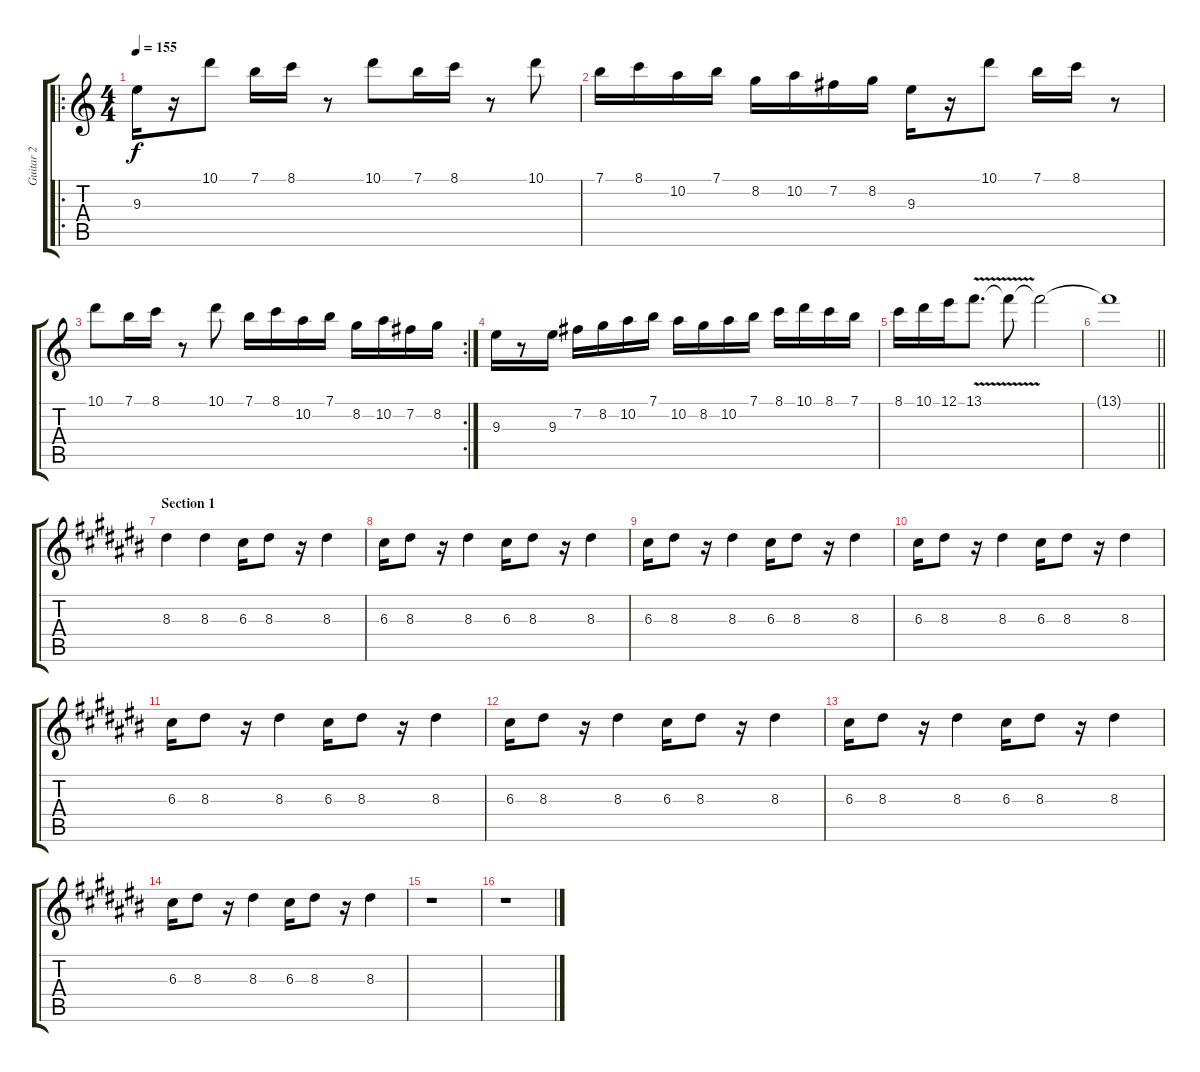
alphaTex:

\track ("Guitar 2" "Guitar 2") {instrument overdrivenguitar}
\staff {score tabs}
\tuning (E4 B3 G3 D3 A2 E2) {hide}
\ro
\ts (4 4)
\tempo 155
\clef g2
\ks c
9.3.16{dy f} r.16 10.1.8 7.1.16 8.1.16 r.8 10.1.8 7.1.16 8.1.16 r.8 10.1.8 |
7.1.16 8.1.16 10.2.16 7.1.16 8.2.16 10.2.16 7.2.16 8.2.16 9.3.16 r.16 10.1.8 7.1.16 8.1.16 r.8 |
\rc 2
10.1.8 7.1.16 8.1.16 r.8 10.1.8 7.1.16 8.1.16 10.2.16 7.1.16 8.2.16 10.2.16 7.2.16 8.2.16 |
9.3.16 r.8 9.3.16 7.2.16 8.2.16 10.2.16 7.1.16 10.2.16 8.2.16 10.2.16 7.1.16 8.1.16 10.1.16 8.1.16 7.1.16 |
8.1.16 10.1.16 12.1.16 13.1{v}.8{d} 13.1{t}.8 13.1{t}.2 |
\barLineRight lightlight
13.1{t}.1 |
\section ("" "Section 1")
\ks c#
8.3.4 8.3.4 6.3.16 8.3.8 r.16 8.3.4 |
6.3.16 8.3.8 r.16 8.3.4 6.3.16 8.3.8 r.16 8.3.4 |
6.3.16 8.3.8 r.16 8.3.4 6.3.16 8.3.8 r.16 8.3.4 |
6.3.16 8.3.8 r.16 8.3.4 6.3.16 8.3.8 r.16 8.3.4 |
6.3.16 8.3.8 r.16 8.3.4 6.3.16 8.3.8 r.16 8.3.4 |
6.3.16 8.3.8 r.16 8.3.4 6.3.16 8.3.8 r.16 8.3.4 |
6.3.16 8.3.8 r.16 8.3.4 6.3.16 8.3.8 r.16 8.3.4 |
6.3.16 8.3.8 r.16 8.3.4 6.3.16 8.3.8 r.16 8.3.4 |
r.1 |
r.1
